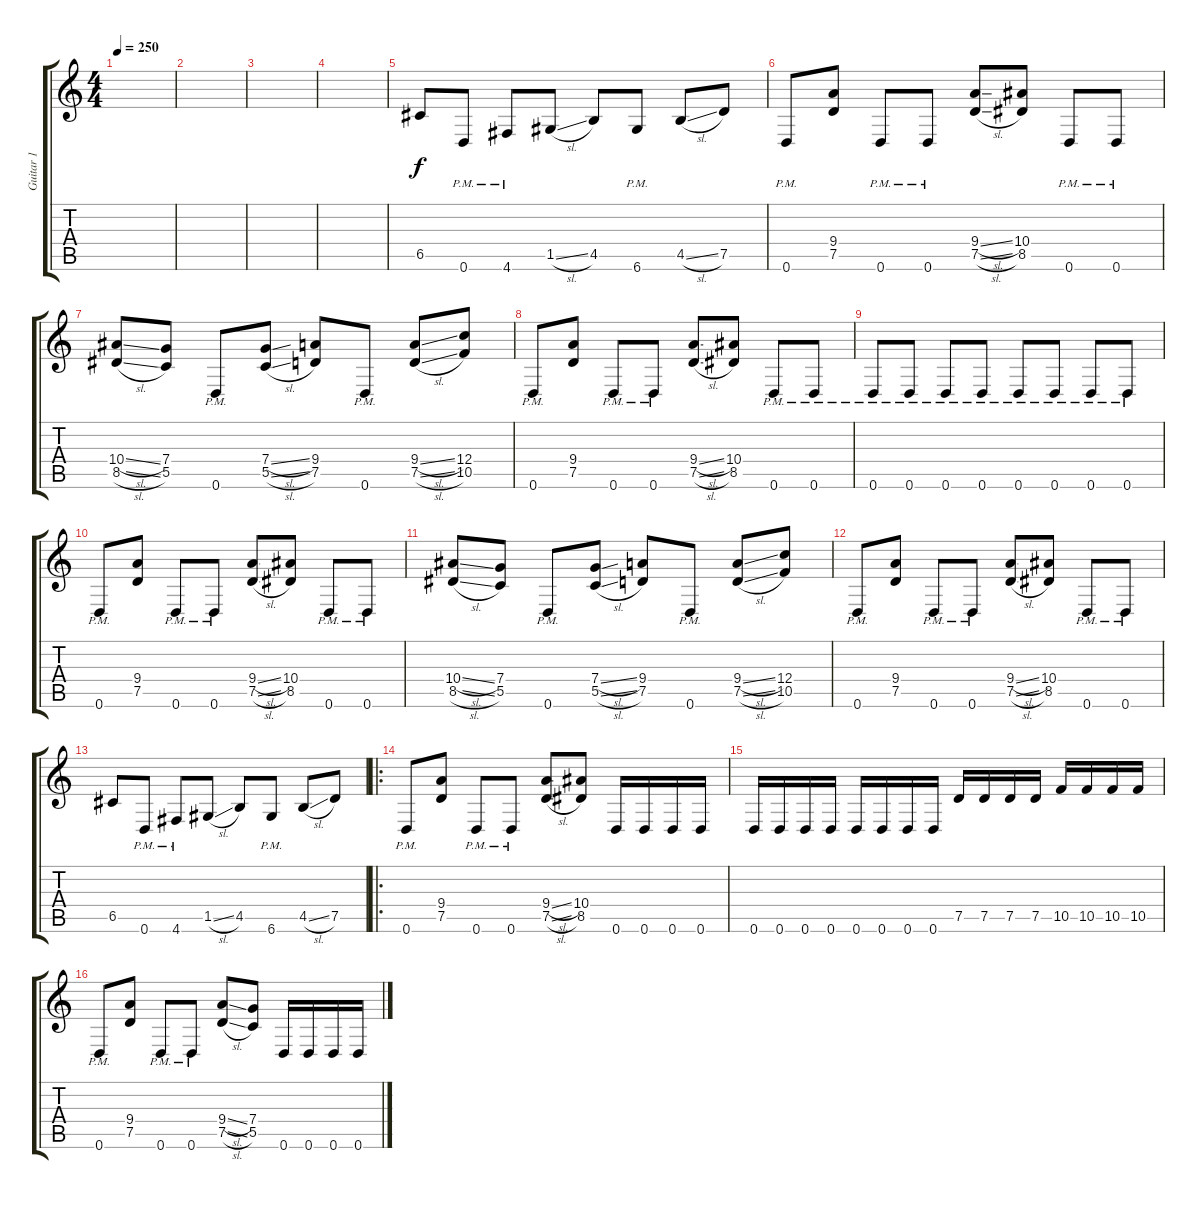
\track ("Guitar 1" "Guitar 1") {instrument distortionguitar}
\staff {score tabs}
\tuning (D4 A3 F3 C3 G2 D2) {hide}
\ts (4 4)
\tempo 250
\clef g2
\ks c
|
|
|
|
6.5.8 0.6{pm}.8 4.6{pm}.8 1.5{sl}.8 4.5.8 6.6{pm}.8 4.5{sl}.8 7.5.8 |
0.6{pm}.8 (9.4 7.5).8 0.6{pm}.8 0.6{pm}.8 (9.4{sl} 7.5{sl}).8 (10.4 8.5).8 0.6{pm}.8 0.6{pm}.8 |
(10.4{sl} 8.5{sl}).8 (7.4 5.5).8 0.6{pm}.8 (7.4{sl} 5.5{sl}).8 (9.4 7.5).8 0.6{pm}.8 (9.4{sl} 7.5{sl}).8 (12.4 10.5).8 |
0.6{pm}.8 (9.4 7.5).8 0.6{pm}.8 0.6{pm}.8 (9.4{sl} 7.5{sl}).8 (10.4 8.5).8 0.6{pm}.8 0.6{pm}.8 |
0.6{pm}.8 0.6{pm}.8 0.6{pm}.8 0.6{pm}.8 0.6{pm}.8 0.6{pm}.8 0.6{pm}.8 0.6{pm}.8 |
0.6{pm}.8 (9.4 7.5).8 0.6{pm}.8 0.6{pm}.8 (9.4{sl} 7.5{sl}).8 (10.4 8.5).8 0.6{pm}.8 0.6{pm}.8 |
(10.4{sl} 8.5{sl}).8 (7.4 5.5).8 0.6{pm}.8 (7.4{sl} 5.5{sl}).8 (9.4 7.5).8 0.6{pm}.8 (9.4{sl} 7.5{sl}).8 (12.4 10.5).8 |
0.6{pm}.8 (9.4 7.5).8 0.6{pm}.8 0.6{pm}.8 (9.4{sl} 7.5{sl}).8 (10.4 8.5).8 0.6{pm}.8 0.6{pm}.8 |
6.5.8 0.6{pm}.8 4.6{pm}.8 1.5{sl}.8 4.5.8 6.6{pm}.8 4.5{sl}.8 7.5.8 |
\ro
0.6{pm}.8 (9.4 7.5).8 0.6{pm}.8 0.6{pm}.8 (9.4{sl} 7.5{sl}).8 (10.4 8.5).8 0.6.16 0.6.16 0.6.16 0.6.16 |
0.6.16 0.6.16 0.6.16 0.6.16 0.6.16 0.6.16 0.6.16 0.6.16 7.5.16 7.5.16 7.5.16 7.5.16 10.5.16 10.5.16 10.5.16 10.5.16 |
0.6{pm}.8 (9.4 7.5).8 0.6{pm}.8 0.6{pm}.8 (9.4{sl} 7.5{sl}).8 (7.4 5.5).8 0.6.16 0.6.16 0.6.16 0.6.16
